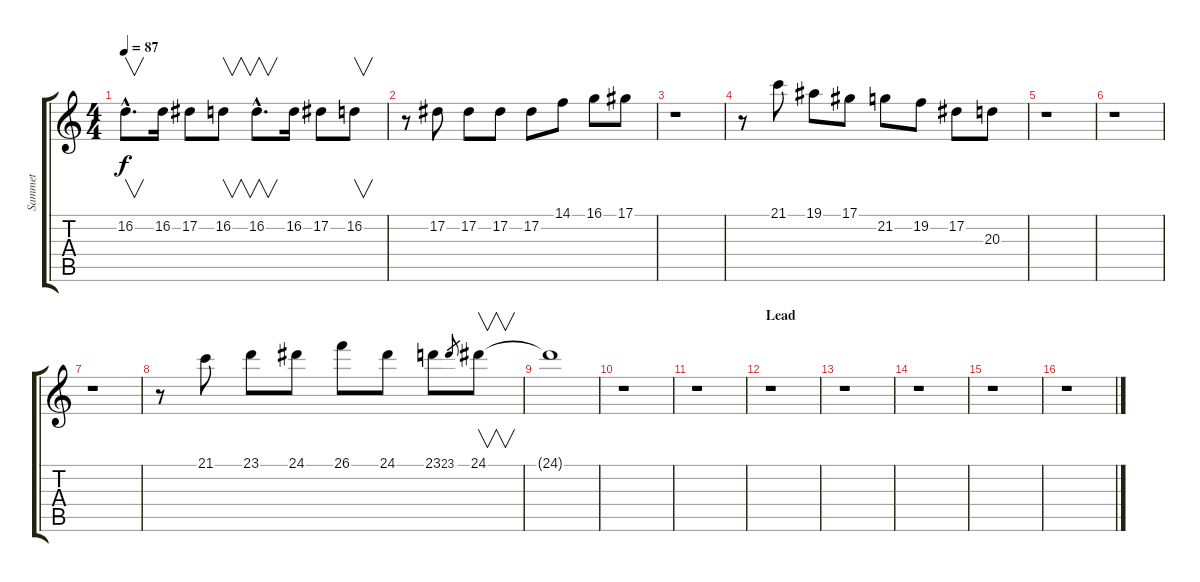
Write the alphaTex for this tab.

\track ("Sammet" "Sammet") {instrument choiraahs}
\staff {score tabs}
\tuning (Eb4 Bb3 Gb3 Db3 Ab2 Eb2) {hide}
\ts (4 4)
\tempo 87
\clef g2
\ks c
16.2{hac}.8{v d dy f} 16.2.16 17.2.8 16.2.8{v} 16.2{hac}.8{v d} 16.2.16 17.2.8 16.2.8{v} |
r.8 17.2.8 17.2.8 17.2.8 17.2.8 14.1.8 16.1.8 17.1.8 |
r.1 |
r.8 21.1.8 19.1.8 17.1.8 21.2.8 19.2.8 17.2.8 20.3.8 |
r.1 |
r.1 |
r.1 |
r.8 21.1.8 23.1.8 24.1.8 26.1.8 24.1.8 23.1.8 23.1.8{gr} 24.1.8{v} |
24.1{t}.1 |
r.1 |
r.1 |
\section ("" "Lead")
r.1 |
r.1 |
r.1 |
r.1 |
r.1
